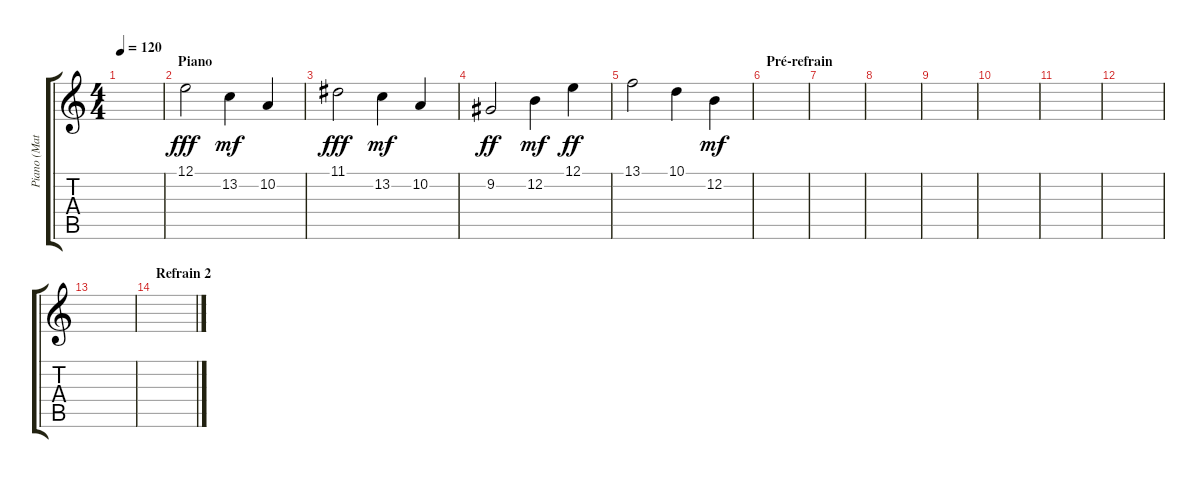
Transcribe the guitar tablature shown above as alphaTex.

\track ("Piano (Matthew Bellamy)" "Piano (Mat") {instrument brightacousticpiano}
\staff {score tabs}
\tuning (E4 B3 G3 D3 A2 E2) {hide}
\ts (4 4)
\tempo 120
\clef g2
\ks c
|
\section ("" "Piano")
12.1.2{dy fff} 13.2.4{dy mf} 10.2.4 |
11.1.2{dy fff} 13.2.4{dy mf} 10.2.4 |
9.2.2{dy ff} 12.2.4{dy mf} 12.1.4{dy ff} |
13.1.2 10.1.4 12.2.4{dy mf} |
\section ("" "Pré-refrain")
|
|
|
|
|
|
|
|
\section ("" "Refrain 2")
